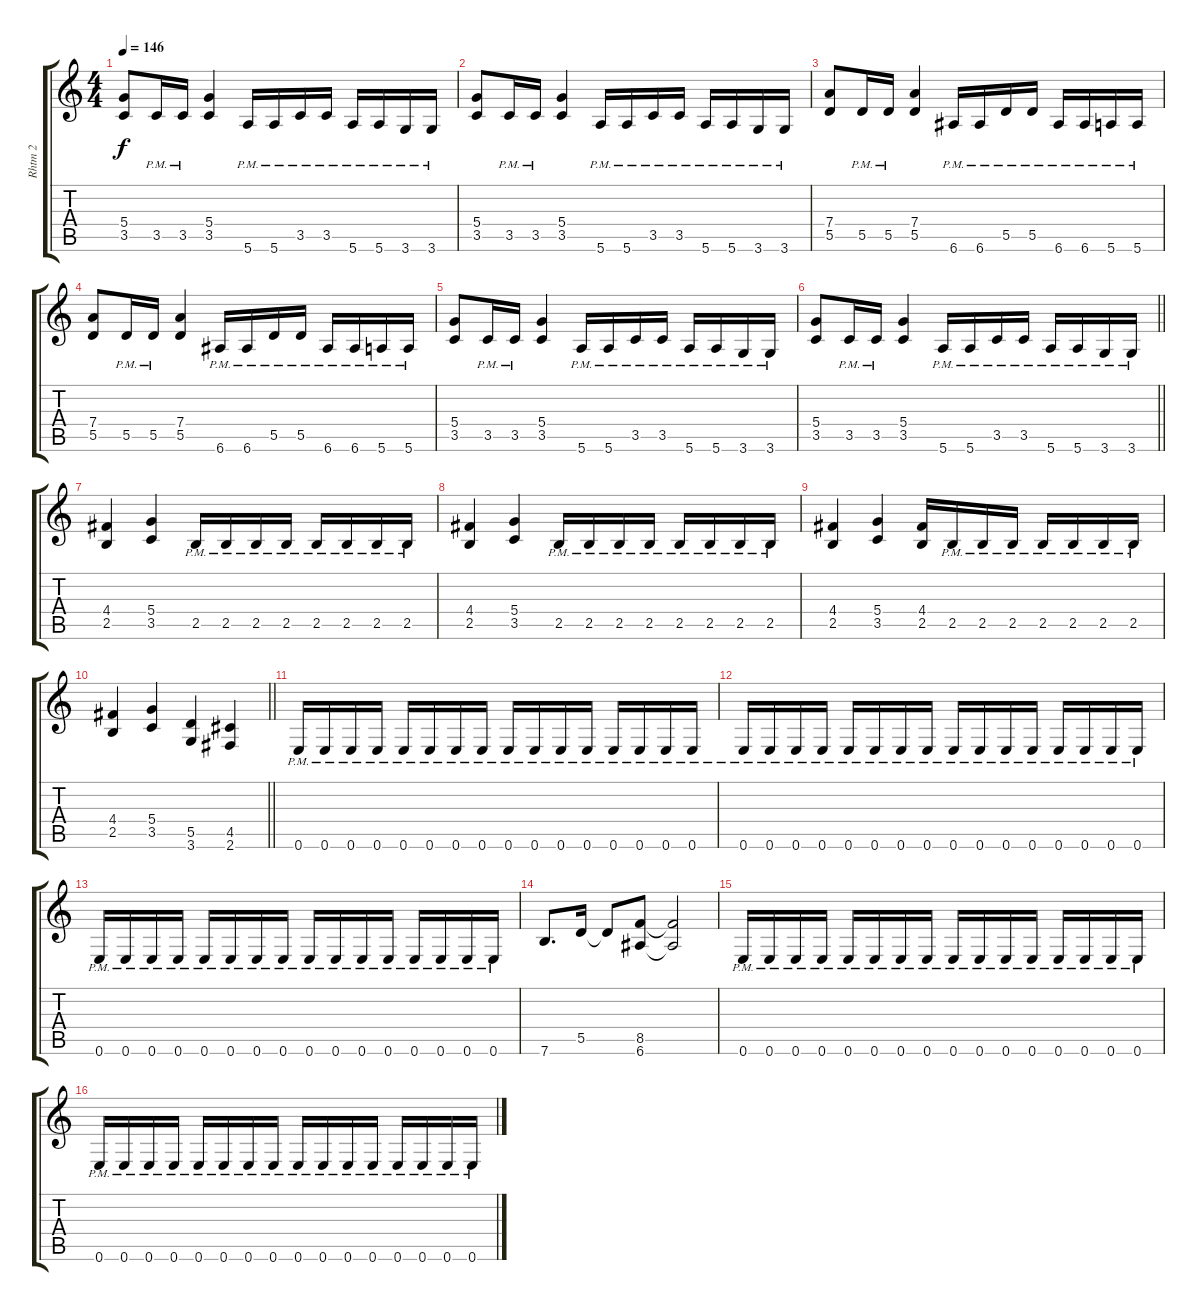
\track ("Rhtm 2" "Rhtm 2") {instrument distortionguitar}
\staff {score tabs}
\tuning (E4 B3 G3 D3 A2 E2) {hide}
\ts (4 4)
\tempo 146
\clef g2
\ks c
(5.4 3.5).8{dy f} 3.5{pm}.16 3.5{pm}.16 (5.4 3.5).4 5.6{pm}.16 5.6{pm}.16 3.5{pm}.16 3.5{pm}.16 5.6{pm}.16 5.6{pm}.16 3.6{pm}.16 3.6{pm}.16 |
(5.4 3.5).8 3.5{pm}.16 3.5{pm}.16 (5.4 3.5).4 5.6{pm}.16 5.6{pm}.16 3.5{pm}.16 3.5{pm}.16 5.6{pm}.16 5.6{pm}.16 3.6{pm}.16 3.6{pm}.16 |
(7.4 5.5).8 5.5{pm}.16 5.5{pm}.16 (7.4 5.5).4 6.6{pm}.16 6.6{pm}.16 5.5{pm}.16 5.5{pm}.16 6.6{pm}.16 6.6{pm}.16 5.6{pm}.16 5.6{pm}.16 |
(7.4 5.5).8 5.5{pm}.16 5.5{pm}.16 (7.4 5.5).4 6.6{pm}.16 6.6{pm}.16 5.5{pm}.16 5.5{pm}.16 6.6{pm}.16 6.6{pm}.16 5.6{pm}.16 5.6{pm}.16 |
(5.4 3.5).8 3.5{pm}.16 3.5{pm}.16 (5.4 3.5).4 5.6{pm}.16 5.6{pm}.16 3.5{pm}.16 3.5{pm}.16 5.6{pm}.16 5.6{pm}.16 3.6{pm}.16 3.6{pm}.16 |
\barLineRight lightlight
(5.4 3.5).8 3.5{pm}.16 3.5{pm}.16 (5.4 3.5).4 5.6{pm}.16 5.6{pm}.16 3.5{pm}.16 3.5{pm}.16 5.6{pm}.16 5.6{pm}.16 3.6{pm}.16 3.6{pm}.16 |
(4.4 2.5).4 (5.4 3.5).4 2.5{pm}.16 2.5{pm}.16 2.5{pm}.16 2.5{pm}.16 2.5{pm}.16 2.5{pm}.16 2.5{pm}.16 2.5{pm}.16 |
(4.4 2.5).4 (5.4 3.5).4 2.5{pm}.16 2.5{pm}.16 2.5{pm}.16 2.5{pm}.16 2.5{pm}.16 2.5{pm}.16 2.5{pm}.16 2.5{pm}.16 |
(4.4 2.5).4 (5.4 3.5).4 (4.4 2.5).16 2.5{pm}.16 2.5{pm}.16 2.5{pm}.16 2.5{pm}.16 2.5{pm}.16 2.5{pm}.16 2.5{pm}.16 |
\barLineRight lightlight
(4.4 2.5).4 (5.4 3.5).4 (5.5 3.6).4 (4.5 2.6).4 |
0.6{pm}.16 0.6{pm}.16 0.6{pm}.16 0.6{pm}.16 0.6{pm}.16 0.6{pm}.16 0.6{pm}.16 0.6{pm}.16 0.6{pm}.16 0.6{pm}.16 0.6{pm}.16 0.6{pm}.16 0.6{pm}.16 0.6{pm}.16 0.6{pm}.16 0.6{pm}.16 |
0.6{pm}.16 0.6{pm}.16 0.6{pm}.16 0.6{pm}.16 0.6{pm}.16 0.6{pm}.16 0.6{pm}.16 0.6{pm}.16 0.6{pm}.16 0.6{pm}.16 0.6{pm}.16 0.6{pm}.16 0.6{pm}.16 0.6{pm}.16 0.6{pm}.16 0.6{pm}.16 |
0.6{pm}.16 0.6{pm}.16 0.6{pm}.16 0.6{pm}.16 0.6{pm}.16 0.6{pm}.16 0.6{pm}.16 0.6{pm}.16 0.6{pm}.16 0.6{pm}.16 0.6{pm}.16 0.6{pm}.16 0.6{pm}.16 0.6{pm}.16 0.6{pm}.16 0.6{pm}.16 |
7.6.8{d} 5.5.16 5.5{t}.8 (8.5 6.6).8 (8.5{t} 6.6{t}).2 |
0.6{pm}.16 0.6{pm}.16 0.6{pm}.16 0.6{pm}.16 0.6{pm}.16 0.6{pm}.16 0.6{pm}.16 0.6{pm}.16 0.6{pm}.16 0.6{pm}.16 0.6{pm}.16 0.6{pm}.16 0.6{pm}.16 0.6{pm}.16 0.6{pm}.16 0.6{pm}.16 |
0.6{pm}.16 0.6{pm}.16 0.6{pm}.16 0.6{pm}.16 0.6{pm}.16 0.6{pm}.16 0.6{pm}.16 0.6{pm}.16 0.6{pm}.16 0.6{pm}.16 0.6{pm}.16 0.6{pm}.16 0.6{pm}.16 0.6{pm}.16 0.6{pm}.16 0.6{pm}.16
